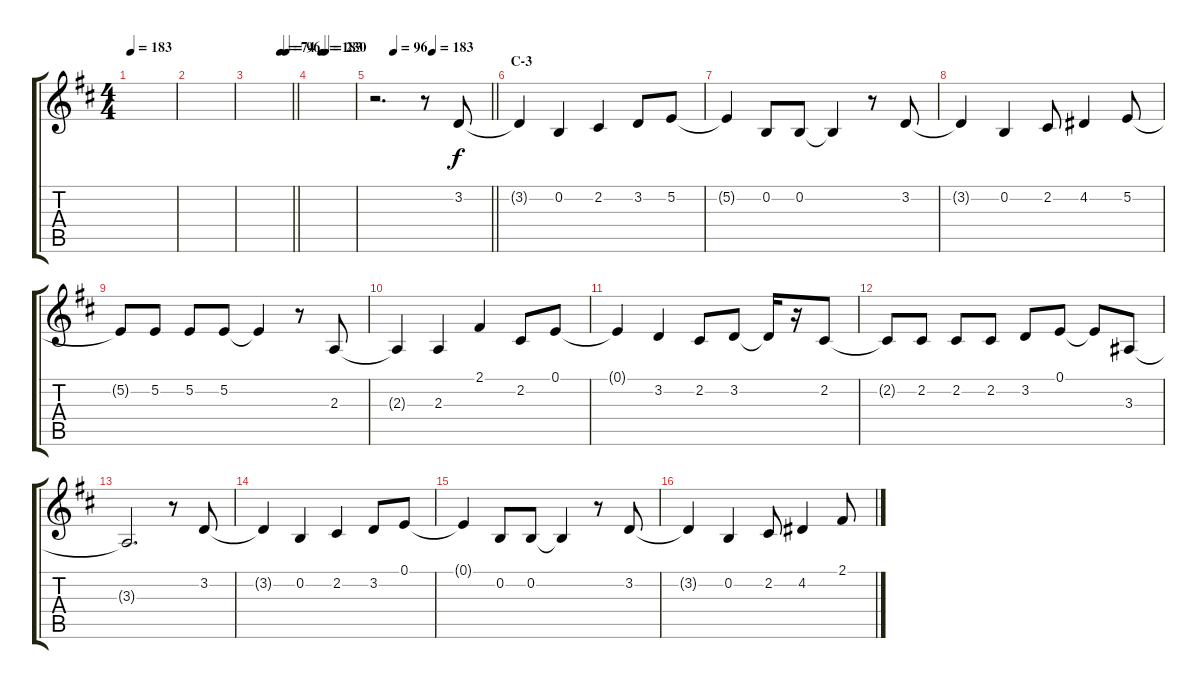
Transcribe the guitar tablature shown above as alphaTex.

\track "" {instrument tenorsax}
\staff {score tabs}
\tuning (E4 B3 G3 D3 A2 E2) {hide}
\ts (4 4)
\tempo 183
\clef g2
\ks d
|
|
\tempo (74 0.75)
\tempo (96 0.875)
\barLineRight lightlight
|
\tempo (183 0.25)
\tempo (230 0.3333333333333333)
|
\tempo (96 0.16666666666666666)
\tempo (183 0.5)
\barLineRight lightlight
r.2{d} r.8 3.2.8 |
\section ("" "C-3")
3.2{t}.4 0.2.4 2.2.4 3.2.8 5.2.8 |
5.2{t}.4 0.2.8 0.2.8 0.2{t}.4 r.8 3.2.8 |
3.2{t}.4 0.2.4 2.2.8 4.2.4 5.2.8 |
5.2{t}.8 5.2.8 5.2.8 5.2.8 5.2{t}.4 r.8 2.3.8 |
2.3{t}.4 2.3.4 2.1.4 2.2.8 0.1.8 |
0.1{t}.4 3.2.4 2.2.8 3.2.8 3.2{t}.16 r.16 2.2.8 |
2.2{t}.8 2.2.8 2.2.8 2.2.8 3.2.8 0.1.8 0.1{t}.8 3.3.8 |
3.3{t}.2{d} r.8 3.2.8 |
3.2{t}.4 0.2.4 2.2.4 3.2.8 0.1.8 |
0.1{t}.4 0.2.8 0.2.8 0.2{t}.4 r.8 3.2.8 |
3.2{t}.4 0.2.4 2.2.8 4.2.4 2.1.8
